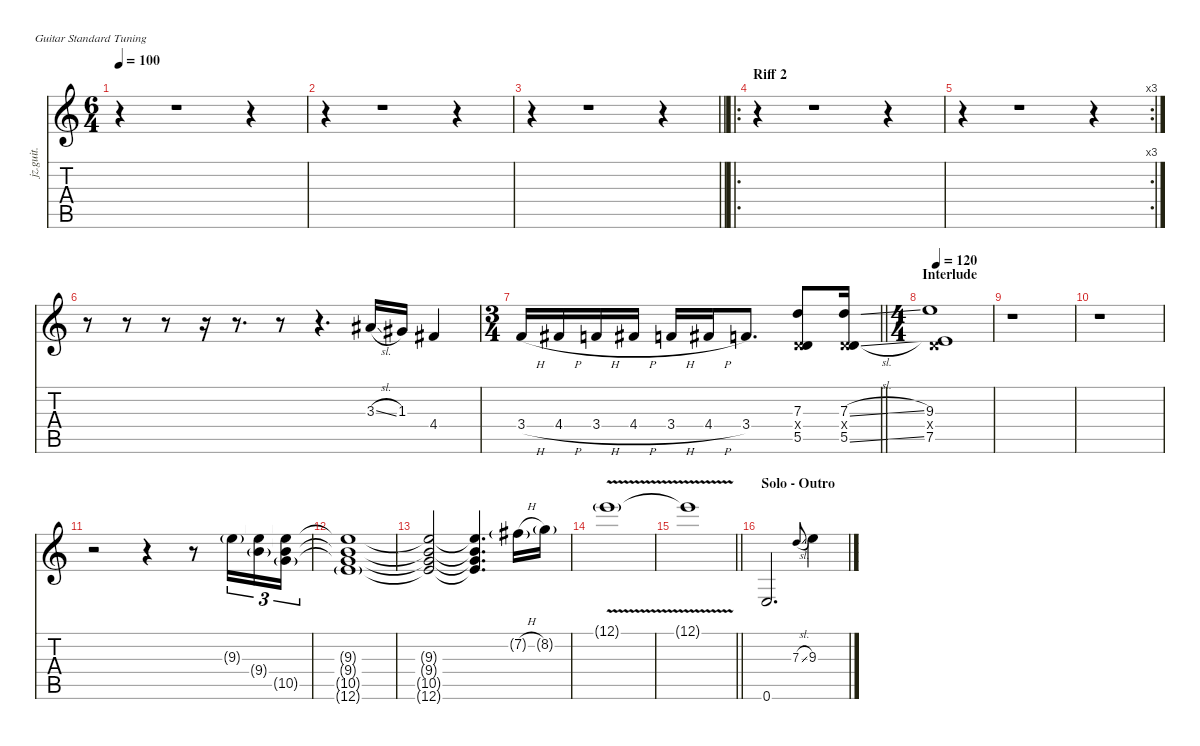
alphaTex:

\defaultSystemsLayout 4
\hideDynamics
\bracketExtendMode nobrackets
\otherSystemsTrackNameOrientation horizontal
\track ("Guitar solo" "jz.guit.") {instrument electricguitarjazz}
\staff {score tabs}
\tuning (E4 B3 G3 D3 A2 E2)
\ts (6 4)
\tempo 100
\clef g2
\ks c
r.4{dy f beam Down} r.1{beam Down} r.4{beam Down} |
r.4{beam Down} r.1{beam Down} r.4{beam Down} |
\barLineRight lightlight
r.4{beam Down} r.1{beam Down} r.4{beam Down} |
\ro
\section ("" "Riff 2")
r.4{beam Down} r.1{beam Down} r.4{beam Down} |
\rc 3
r.4{beam Down} r.1{beam Down} r.4{beam Down} |
r.8{beam Down} r.8{beam Down} r.8{beam Down} r.16{beam Down} r.8{d beam Down} r.8{beam Down} r.4{d beam Down} 3.3{sl acc #}.16{beam Up} 1.3{acc #}.16{beam Up} 4.4{acc #}.4{beam Up} |
\ts (3 4)
\beaming (8 2 2 2)
\barLineRight lightlight
3.4{h}.16{beam Up} 4.4{h acc #}.16{beam Up} 3.4{h}.16{beam Up} 4.4{h acc #}.16{beam Up} 3.4{h}.16{beam Up} 4.4{h acc #}.16{beam Up} 3.4.8{d beam Up} (7.3 0.4{x} 5.5).8{beam Up} (7.3{sl} 0.4{x} 5.5{sl}).16{beam Up} |
\ts (4 4)
\beaming (8 2 2 2 2)
\section ("" "Interlude")
\tempo 120
(9.3 0.4{x} 7.5).1{beam Up} |
r.1{beam Down} |
r.1{beam Down} |
r.2{beam Down} r.4{beam Down} r.8{beam Down} 9.3{g}.16{tu (3 2) dy mf beam Down} (9.4{g} 9.3{t}).16{tu (3 2) beam Down} (10.5{g} 9.3{t} 9.4{t}).16{tu (3 2) beam Down} |
(9.3{t} 9.4{t} 10.5{t} 12.6{g}).1{dy f beam Up} |
(9.3{t} 9.4{t} 10.5{t} 12.6{t}).2{beam Up} (9.3{t} 9.4{t} 10.5{t} 12.6{t}).4{d beam Up} 7.2{h g acc #}.16{dy mf beam Down} 8.2{g}.16{beam Down} |
12.1{v g}.1{beam Down} |
\barLineRight lightlight
12.1{v t}.1{dy f beam Down} |
\section ("" "Solo - Outro")
0.6.2{d beam Up} 7.3{sl}.8{gr onbeat dy mf beam Up} 9.3.4{dy f beam Down}
